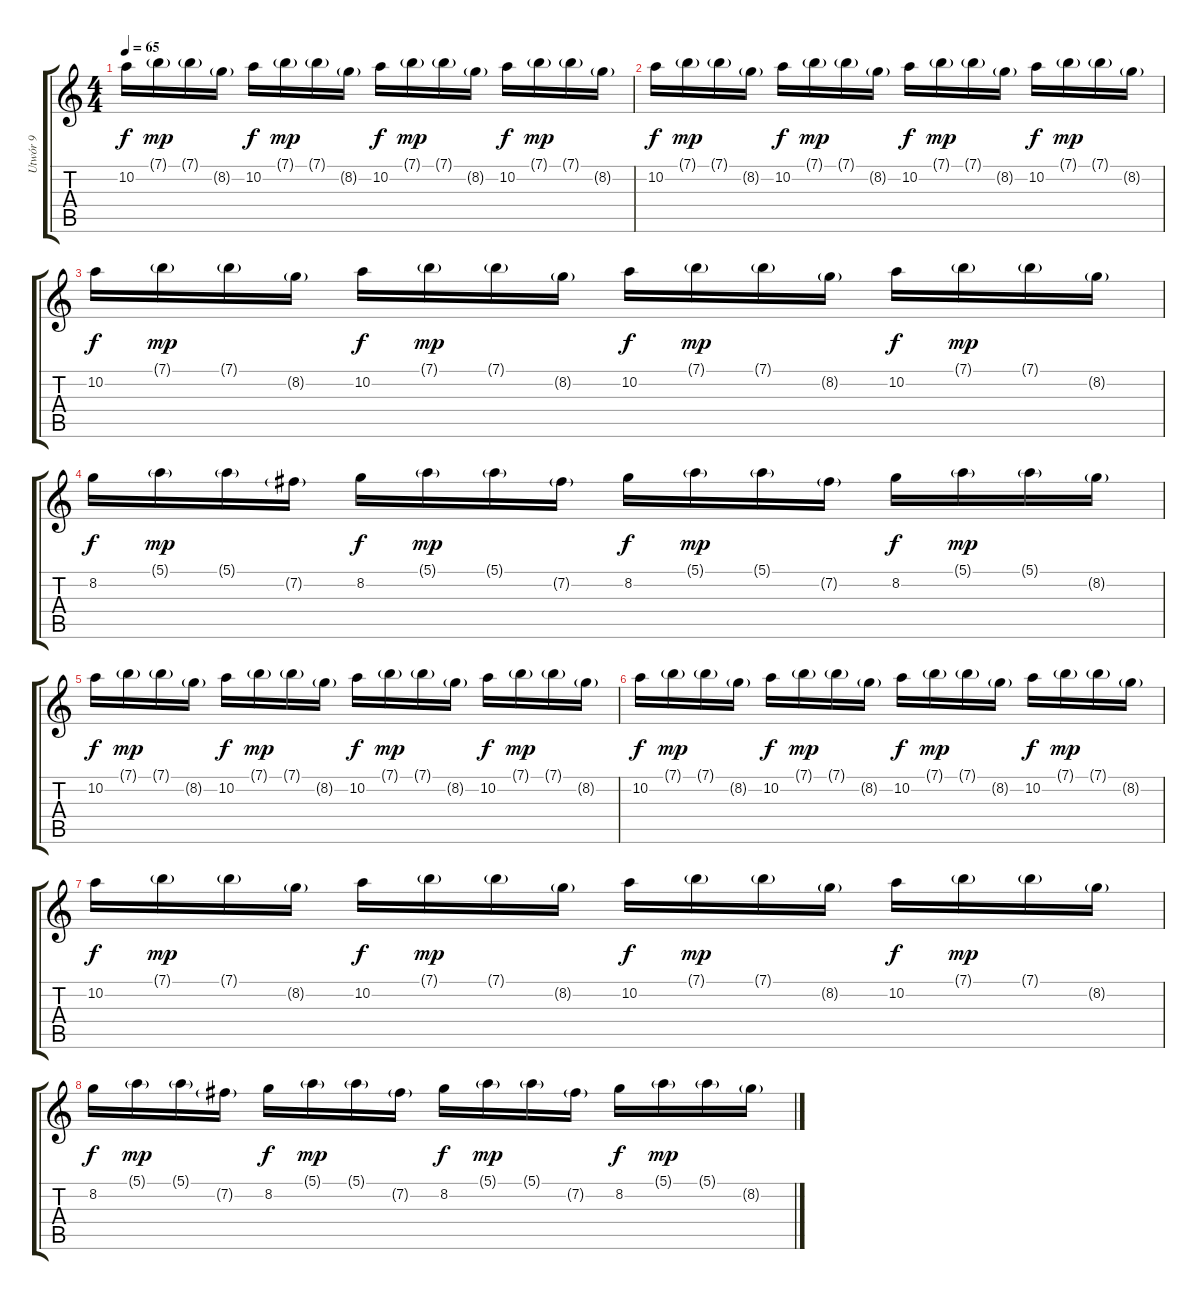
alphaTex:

\track ("Utwór 9" "Utwór 9") {instrument electricguitarjazz}
\staff {score tabs}
\tuning (E4 B3 G3 D3 A2 E2) {hide}
\ts (4 4)
\tempo 65
\clef g2
\ks c
10.2.16{dy f} 7.1{g}.16{dy mp} 7.1{g}.16 8.2{g}.16 10.2.16{dy f} 7.1{g}.16{dy mp} 7.1{g}.16 8.2{g}.16 10.2.16{dy f} 7.1{g}.16{dy mp} 7.1{g}.16 8.2{g}.16 10.2.16{dy f} 7.1{g}.16{dy mp} 7.1{g}.16 8.2{g}.16 |
10.2.16{dy f} 7.1{g}.16{dy mp} 7.1{g}.16 8.2{g}.16 10.2.16{dy f} 7.1{g}.16{dy mp} 7.1{g}.16 8.2{g}.16 10.2.16{dy f} 7.1{g}.16{dy mp} 7.1{g}.16 8.2{g}.16 10.2.16{dy f} 7.1{g}.16{dy mp} 7.1{g}.16 8.2{g}.16 |
10.2.16{dy f} 7.1{g}.16{dy mp} 7.1{g}.16 8.2{g}.16 10.2.16{dy f} 7.1{g}.16{dy mp} 7.1{g}.16 8.2{g}.16 10.2.16{dy f} 7.1{g}.16{dy mp} 7.1{g}.16 8.2{g}.16 10.2.16{dy f} 7.1{g}.16{dy mp} 7.1{g}.16 8.2{g}.16 |
8.2.16{dy f} 5.1{g}.16{dy mp} 5.1{g}.16 7.2{g}.16 8.2.16{dy f} 5.1{g}.16{dy mp} 5.1{g}.16 7.2{g}.16 8.2.16{dy f} 5.1{g}.16{dy mp} 5.1{g}.16 7.2{g}.16 8.2.16{dy f} 5.1{g}.16{dy mp} 5.1{g}.16 8.2{g}.16 |
10.2.16{dy f} 7.1{g}.16{dy mp} 7.1{g}.16 8.2{g}.16 10.2.16{dy f} 7.1{g}.16{dy mp} 7.1{g}.16 8.2{g}.16 10.2.16{dy f} 7.1{g}.16{dy mp} 7.1{g}.16 8.2{g}.16 10.2.16{dy f} 7.1{g}.16{dy mp} 7.1{g}.16 8.2{g}.16 |
10.2.16{dy f} 7.1{g}.16{dy mp} 7.1{g}.16 8.2{g}.16 10.2.16{dy f} 7.1{g}.16{dy mp} 7.1{g}.16 8.2{g}.16 10.2.16{dy f} 7.1{g}.16{dy mp} 7.1{g}.16 8.2{g}.16 10.2.16{dy f} 7.1{g}.16{dy mp} 7.1{g}.16 8.2{g}.16 |
10.2.16{dy f} 7.1{g}.16{dy mp} 7.1{g}.16 8.2{g}.16 10.2.16{dy f} 7.1{g}.16{dy mp} 7.1{g}.16 8.2{g}.16 10.2.16{dy f} 7.1{g}.16{dy mp} 7.1{g}.16 8.2{g}.16 10.2.16{dy f} 7.1{g}.16{dy mp} 7.1{g}.16 8.2{g}.16 |
8.2.16{dy f} 5.1{g}.16{dy mp} 5.1{g}.16 7.2{g}.16 8.2.16{dy f} 5.1{g}.16{dy mp} 5.1{g}.16 7.2{g}.16 8.2.16{dy f} 5.1{g}.16{dy mp} 5.1{g}.16 7.2{g}.16 8.2.16{dy f} 5.1{g}.16{dy mp} 5.1{g}.16 8.2{g}.16
